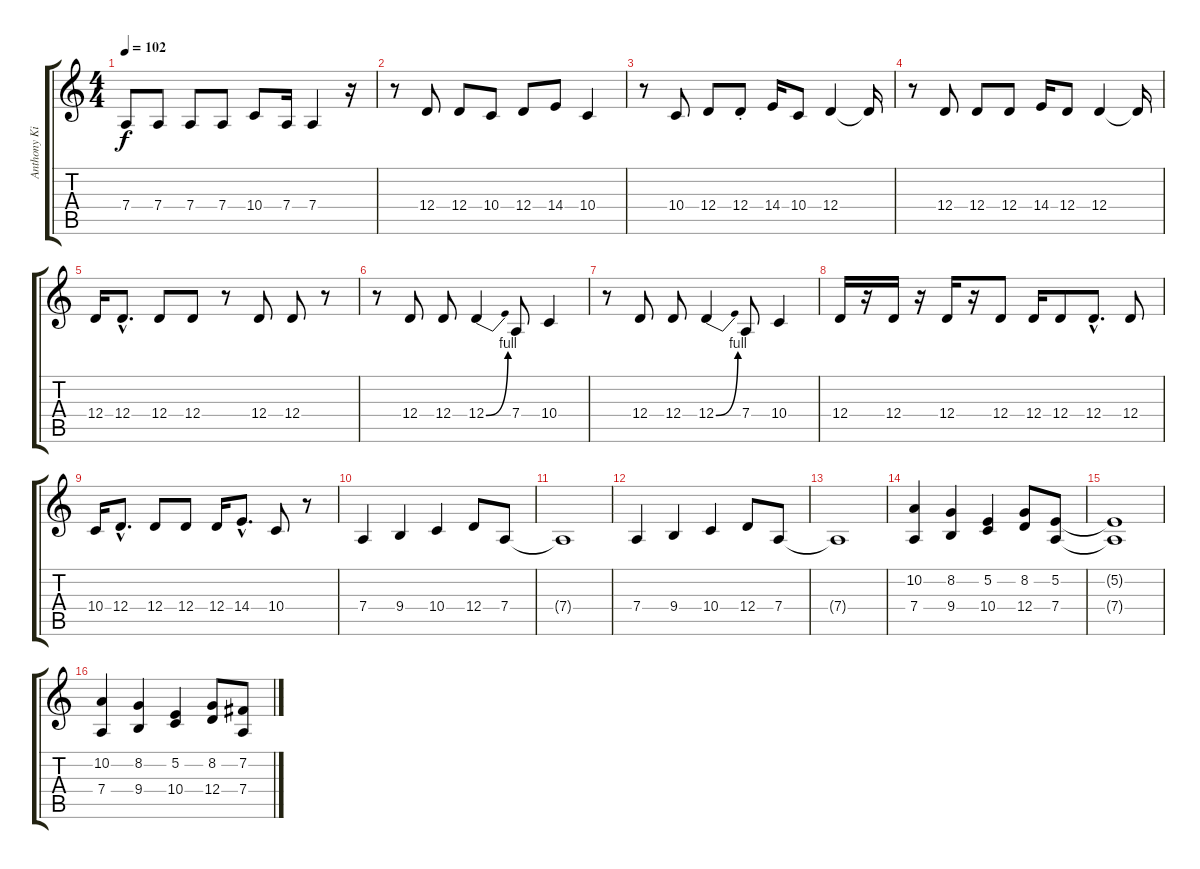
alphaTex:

\track ("Anthony Kiedis (Chant)" "Anthony Ki") {instrument trumpet}
\staff {score tabs}
\tuning (E4 B3 G3 D3 A2 E2) {hide}
\ts (4 4)
\tempo 102
\clef g2
\ks c
7.4.8{dy f} 7.4.8 7.4.8 7.4.8 10.4.8 7.4.16 7.4.4 r.16 |
r.8 12.4.8 12.4.8 10.4.8 12.4.8 14.4.8 10.4.4 |
r.8 10.4.8 12.4.8 12.4{st}.8 14.4.16 10.4.8 12.4.4 12.4{t}.16 |
r.8 12.4.8 12.4.8 12.4.8 14.4.16 12.4.8 12.4.4 12.4{t}.16 |
12.4.16 12.4{hac}.8{d} 12.4.8 12.4.8 r.8 12.4.8 12.4.8 r.8 |
r.8 12.4.8 12.4.8 12.4{be (bend 0 0 60 4)}.4 7.4.8 10.4.4 |
r.8 12.4.8 12.4.8 12.4{be (bend 0 0 60 4)}.4 7.4.8 10.4.4 |
12.4.16 r.16 12.4.16 r.16 12.4.16 r.16 12.4.8 12.4.16 12.4.8 12.4{hac}.8{d} 12.4.8 |
10.4.16 12.4{hac}.8{d} 12.4.8 12.4.8 12.4.16 14.4{hac}.8{d} 10.4.8 r.8 |
7.4.4 9.4.4 10.4.4 12.4.8 7.4.8 |
7.4{t}.1 |
7.4.4 9.4.4 10.4.4 12.4.8 7.4.8 |
7.4{t}.1 |
(10.2 7.4).4 (8.2 9.4).4 (5.2 10.4).4 (8.2 12.4).8 (5.2 7.4).8 |
(5.2{t} 7.4{t}).1 |
(10.2 7.4).4 (8.2 9.4).4 (5.2 10.4).4 (8.2 12.4).8 (7.2 7.4).8
